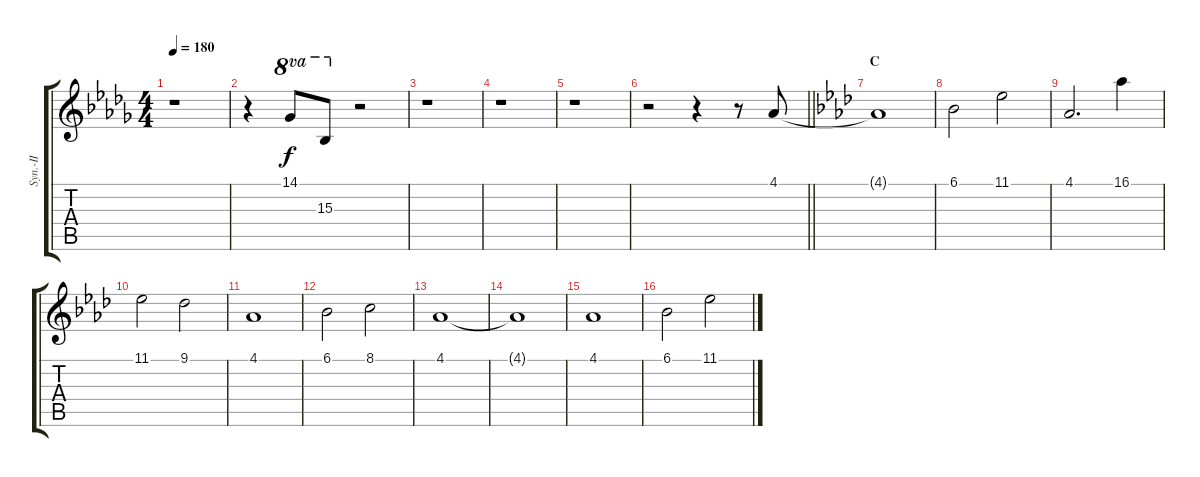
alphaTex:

\track ("Syn.-II" "Syn.-II") {instrument lead2sawtooth}
\staff {score tabs}
\tuning (E4 B3 G3 D3 A2 E2) {hide}
\ts (4 4)
\tempo 180
\clef g2
\ks db
r.1{dy f} |
r.4 14.1.8{ot 8va} 15.3.8{ot 8va} r.2 |
r.1 |
r.1 |
r.1 |
\barLineRight lightlight
r.2 r.4 r.8 4.1.8 |
\section ("" "C")
\ks ab
4.1{t}.1 |
6.1.2 11.1.2 |
4.1.2{d} 16.1.4 |
11.1.2 9.1.2 |
4.1.1 |
6.1.2 8.1.2 |
4.1.1 |
4.1{t}.1 |
4.1.1 |
6.1.2 11.1.2
